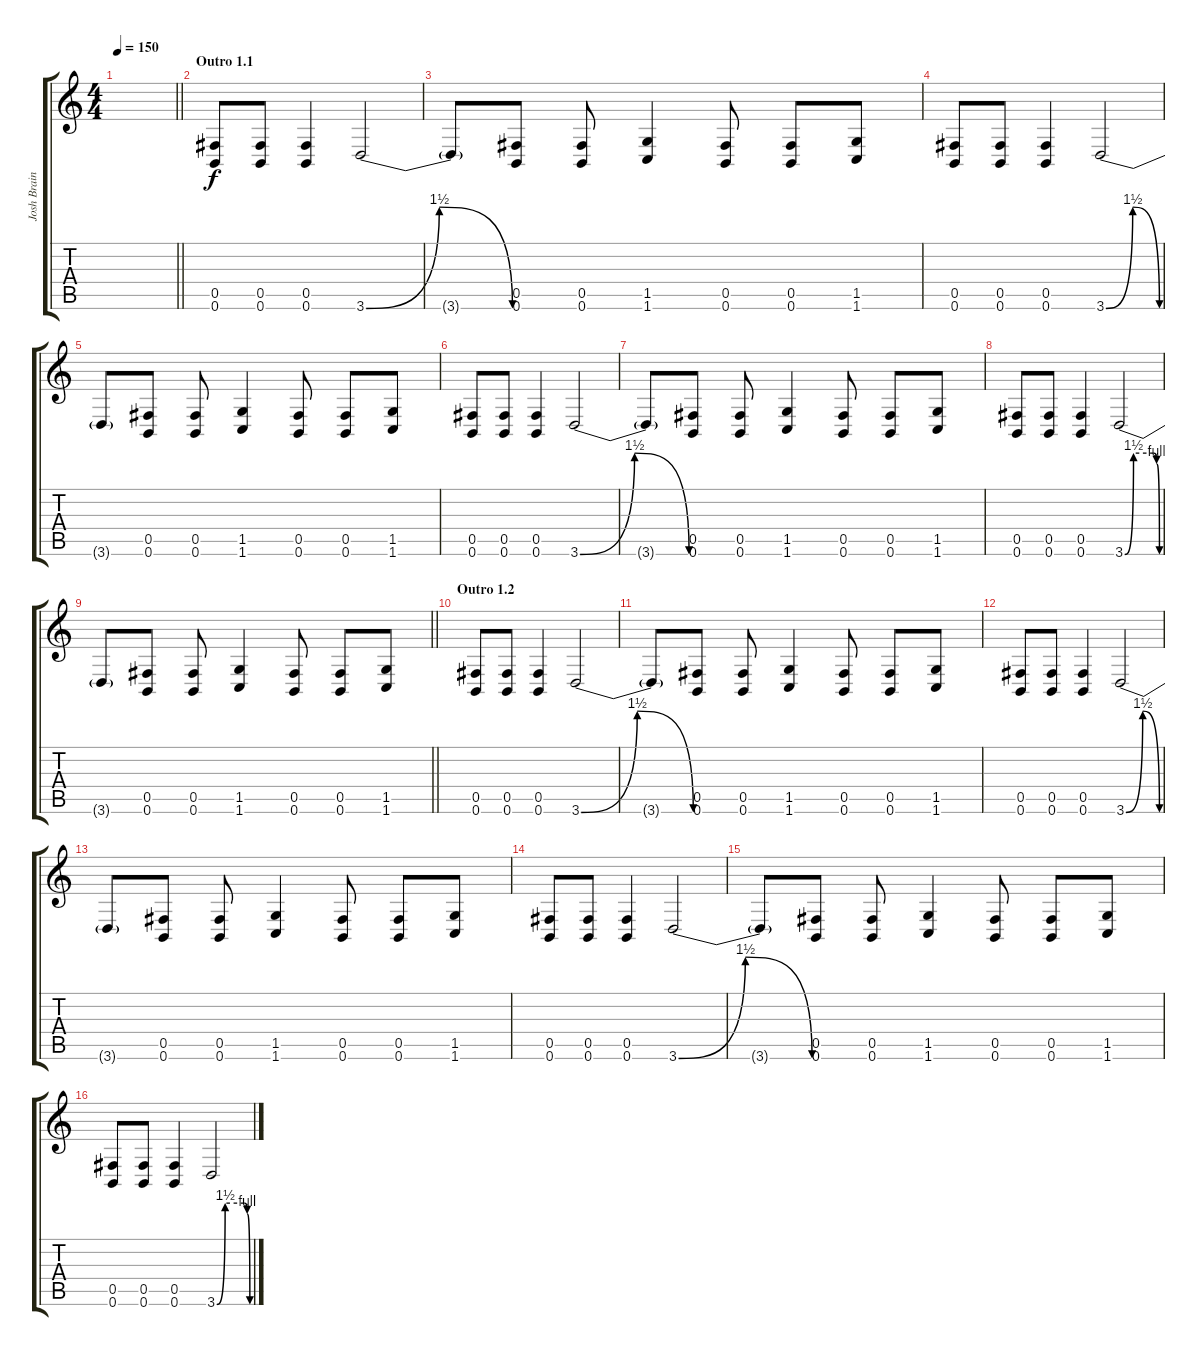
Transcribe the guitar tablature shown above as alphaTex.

\track ("Josh Brainard" "Josh Brain") {instrument distortionguitar}
\staff {score tabs}
\tuning (Db4 Ab3 E3 B2 Gb2 B1) {hide}
\ts (4 4)
\tempo 150
\clef g2
\barLineRight lightlight
\ks c
|
\section ("" "Outro 1.1")
(0.5 0.6).8{volume 13 instrument distortionguitar} (0.5 0.6).8 (0.5 0.6).4 3.6{be (bendrelease 0 0 15 6 45 6 60 0)}.2 |
3.6{t}.8 (0.5 0.6).8 (0.5 0.6).8 (1.5 1.6).4 (0.5 0.6).8 (0.5 0.6).8 (1.5 1.6).8 |
(0.5 0.6).8 (0.5 0.6).8 (0.5 0.6).4 3.6{be (bendrelease 0 0 15 6 45 6 60 0)}.2 |
3.6{t}.8 (0.5 0.6).8 (0.5 0.6).8 (1.5 1.6).4 (0.5 0.6).8 (0.5 0.6).8 (1.5 1.6).8 |
(0.5 0.6).8 (0.5 0.6).8 (0.5 0.6).4 3.6{be (bendrelease 0 0 15 6 45 6 60 0)}.2 |
3.6{t}.8 (0.5 0.6).8 (0.5 0.6).8 (1.5 1.6).4 (0.5 0.6).8 (0.5 0.6).8 (1.5 1.6).8 |
(0.5 0.6).8 (0.5 0.6).8 (0.5 0.6).4 3.6{be (custom 0 0 15 6 50 6 55 4 60 0)}.2 |
\barLineRight lightlight
3.6{t}.8 (0.5 0.6).8 (0.5 0.6).8 (1.5 1.6).4 (0.5 0.6).8 (0.5 0.6).8 (1.5 1.6).8 |
\section ("" "Outro 1.2")
(0.5 0.6).8 (0.5 0.6).8 (0.5 0.6).4 3.6{be (bendrelease 0 0 15 6 45 6 60 0)}.2 |
3.6{t}.8 (0.5 0.6).8 (0.5 0.6).8 (1.5 1.6).4 (0.5 0.6).8 (0.5 0.6).8 (1.5 1.6).8 |
(0.5 0.6).8 (0.5 0.6).8 (0.5 0.6).4 3.6{be (bendrelease 0 0 15 6 45 6 60 0)}.2 |
3.6{t}.8 (0.5 0.6).8 (0.5 0.6).8 (1.5 1.6).4 (0.5 0.6).8 (0.5 0.6).8 (1.5 1.6).8 |
(0.5 0.6).8 (0.5 0.6).8 (0.5 0.6).4 3.6{be (bendrelease 0 0 15 6 45 6 60 0)}.2 |
3.6{t}.8 (0.5 0.6).8 (0.5 0.6).8 (1.5 1.6).4 (0.5 0.6).8 (0.5 0.6).8 (1.5 1.6).8 |
(0.5 0.6).8 (0.5 0.6).8 (0.5 0.6).4 3.6{be (custom 0 0 15 6 50 6 55 4 60 0)}.2
